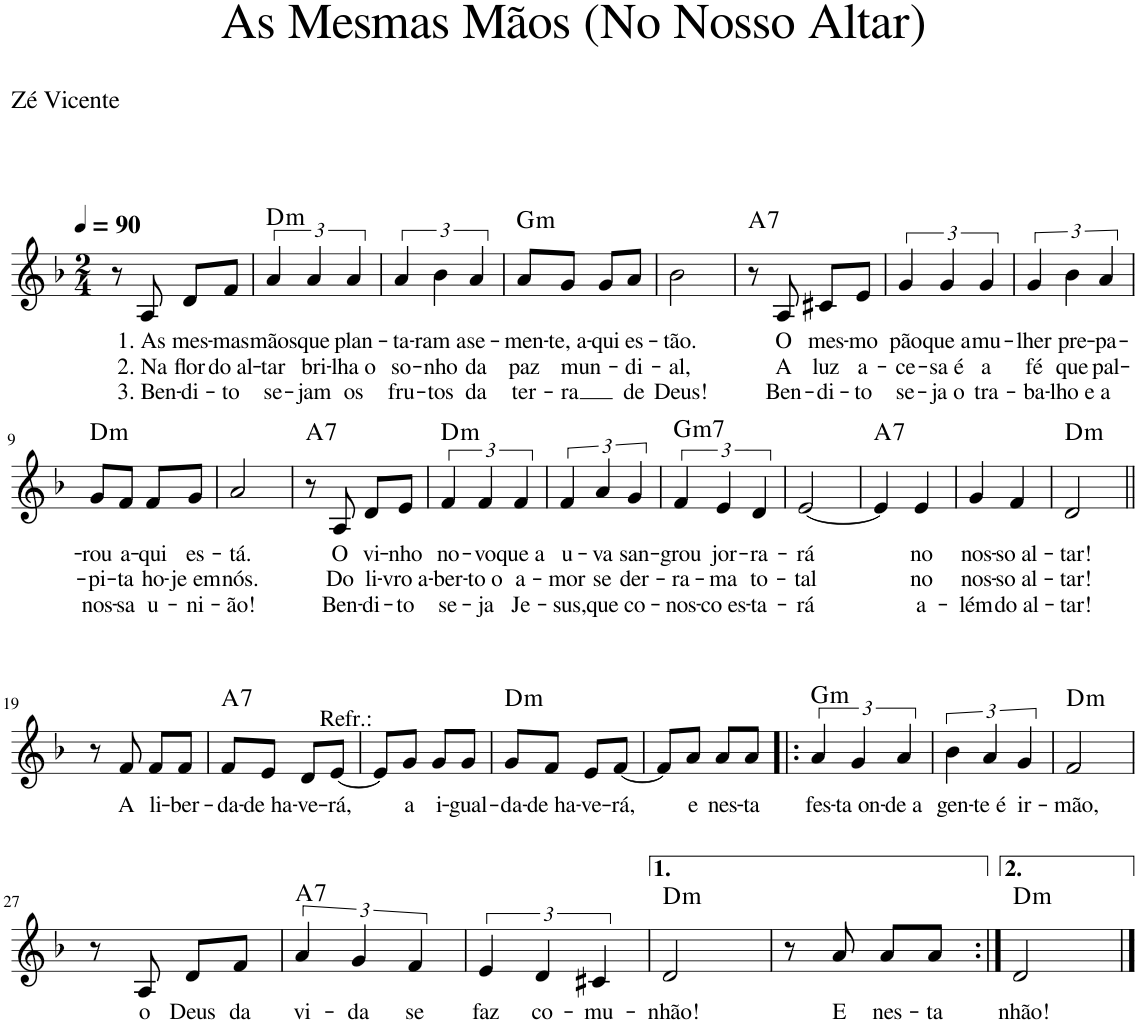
**kern	**text	**text	**text	**harte
*part1	*part1	*part1	*part1	*part1
*staff1	*staff1	*staff1	*staff1	*
*I"Voz	*	*	*	*
*I'Vo.	*	*	*	*
*clefG2	*	*	*	*
*k[b-]	*	*	*	*
*M2/4	*	*	*	*
*MM90	*	*	*	*
=1	=1	=1	=1	=1
8r	.	.	.	.
!	!LO:LY:b	!LO:LY:b	!LO:LY:b	!
8A/	1. As	2. Na	3. Ben-	.
!	!LO:LY:b	!LO:LY:b	!LO:LY:b	!
8d/L	mes-	flor	-di-	.
!	!LO:LY:b	!LO:LY:b	!LO:LY:b	!
8f/J	-mas	do al-	-to	.
=2	=2	=2	=2	=2
!	!LO:LY:b	!LO:LY:b	!LO:LY:b	!LO:H:kt=m
6a/	mãos	-tar	se-	D:min
!	!LO:LY:b	!LO:LY:b	!LO:LY:b	!
6a/	que	bri-	-jam	.
!	!LO:LY:b	!LO:LY:b	!LO:LY:b	!
6a/	plan-	-lha o	os	.
=3	=3	=3	=3	=3
!	!LO:LY:b	!LO:LY:b	!LO:LY:b	!
6a/	-ta-	so-	fru-	.
!	!LO:LY:b	!LO:LY:b	!LO:LY:b	!
6b-\	-ram a	-nho	-tos	.
!	!LO:LY:b	!LO:LY:b	!LO:LY:b	!
6a/	se-	da	da	.
=4	=4	=4	=4	=4
!	!LO:LY:b	!LO:LY:b	!LO:LY:b	!LO:H:kt=m
8a/L	-men-	paz	ter-	G:min
!	!LO:LY:b	!LO:LY:b	!LO:LY:b	!
8g/J	-te, a-	mun-	-ra	.
!	!LO:LY:b	!	!	!
8g/L	-qui	.	.	.
!	!LO:LY:b	!LO:LY:b	!LO:LY:b	!
8a/J	es-	-di-	de	.
=5	=5	=5	=5	=5
!	!LO:LY:b	!LO:LY:b	!LO:LY:b	!
2b-\	-tão.	-al,	Deus!	.
=6	=6	=6	=6	=6
!	!	!	!	!LO:H:kt=7
8r	.	.	.	A:7
!	!LO:LY:b	!LO:LY:b	!LO:LY:b	!
8A/	O	A	Ben-	.
!	!LO:LY:b	!LO:LY:b	!LO:LY:b	!
8c#X/L	mes-	luz	-di-	.
!	!LO:LY:b	!LO:LY:b	!LO:LY:b	!
8e/J	-mo	a-	-to	.
=7	=7	=7	=7	=7
!	!LO:LY:b	!LO:LY:b	!LO:LY:b	!
6g/	pão	-ce-	se-	.
!	!LO:LY:b	!LO:LY:b	!LO:LY:b	!
6g/	que a	-sa é	-ja o	.
!	!LO:LY:b	!LO:LY:b	!LO:LY:b	!
6g/	mu-	a	tra-	.
=8	=8	=8	=8	=8
!	!LO:LY:b	!LO:LY:b	!LO:LY:b	!
6g/	-lher	fé	-ba-	.
!	!LO:LY:b	!LO:LY:b	!LO:LY:b	!
6b-\	pre-	que	-lho e	.
!	!LO:LY:b	!LO:LY:b	!LO:LY:b	!
6a/	-pa-	pal-	a	.
!!LO:LB:g=z
=9	=9	=9	=9	=9
!	!LO:LY:b	!LO:LY:b	!LO:LY:b	!LO:H:kt=m
8g/L	-rou	-pi-	nos-	D:min
!	!LO:LY:b	!LO:LY:b	!LO:LY:b	!
8f/J	a-	-ta	-sa	.
!	!LO:LY:b	!LO:LY:b	!LO:LY:b	!
8f/L	-qui	ho-	u-	.
!	!LO:LY:b	!LO:LY:b	!LO:LY:b	!
8g/J	es-	-je em	-ni-	.
=10	=10	=10	=10	=10
!	!LO:LY:b	!LO:LY:b	!LO:LY:b	!
2a/	-tá.	nós.	-ão!	.
=11	=11	=11	=11	=11
!LO:TX:b:t=Refr.&colon;	!	!	!	!LO:H:kt=7
8r	.	.	.	A:7
!	!LO:LY:b	!LO:LY:b	!LO:LY:b	!
8A/	O	Do	Ben-	.
!	!LO:LY:b	!LO:LY:b	!LO:LY:b	!
8d/L	vi-	li-	-di-	.
!	!LO:LY:b	!LO:LY:b	!LO:LY:b	!
8e/J	-nho	-vro a-	-to	.
=12	=12	=12	=12	=12
!	!LO:LY:b	!LO:LY:b	!LO:LY:b	!LO:H:kt=m
6f/	no-	-ber-	se-	D:min
!	!LO:LY:b	!LO:LY:b	!LO:LY:b	!
6f/	-vo	-to o	-ja	.
!	!LO:LY:b	!LO:LY:b	!LO:LY:b	!
6f/	que a	a-	Je-	.
=13	=13	=13	=13	=13
!	!LO:LY:b	!LO:LY:b	!LO:LY:b	!
6f/	u-	-mor	-sus,	.
!	!LO:LY:b	!LO:LY:b	!LO:LY:b	!
6a/	-va	se	que	.
!	!LO:LY:b	!LO:LY:b	!LO:LY:b	!
6g/	san-	der-	co-	.
=14	=14	=14	=14	=14
!	!LO:LY:b	!LO:LY:b	!LO:LY:b	!LO:H:kt=m7
6f/	-grou	-ra-	-nos-	G:min7
!	!LO:LY:b	!LO:LY:b	!LO:LY:b	!
6e/	jor-	-ma	-co es-	.
!	!LO:LY:b	!LO:LY:b	!LO:LY:b	!
6d/	-ra-	to-	-ta-	.
=15	=15	=15	=15	=15
!	!LO:LY:b	!LO:LY:b	!LO:LY:b	!
[2e/	-rá	-tal	-rá	.
=16	=16	=16	=16	=16
!	!	!	!	!LO:H:kt=7
4e/]	.	.	.	A:7
!	!LO:LY:b	!LO:LY:b	!LO:LY:b	!
4e/	no	no	a-	.
=17	=17	=17	=17	=17
!	!LO:LY:b	!LO:LY:b	!LO:LY:b	!
4g/	nos-	nos-	-lém	.
!	!LO:LY:b	!LO:LY:b	!LO:LY:b	!
4f/	-so al-	-so al-	do al-	.
=18	=18	=18	=18	=18
!	!LO:LY:b	!LO:LY:b	!LO:LY:b	!LO:H:kt=m
2d/	-tar!	-tar!	-tar!	D:min
!!LO:LB:g=z
=19||	=19||	=19||	=19||	=19||
8r	.	.	.	.
!	!LO:LY:b	!	!	!
8f/	A	.	.	.
!	!LO:LY:b	!	!	!
8f/L	li-	.	.	.
!	!LO:LY:b	!	!	!
8f/J	-ber-	.	.	.
=20	=20	=20	=20	=20
!	!LO:LY:b	!	!	!LO:H:kt=7
8f/L	-da-	.	.	A:7
!	!LO:LY:b	!	!	!
8e/J	-de ha-	.	.	.
!	!LO:LY:b	!	!	!
8d/L	-ve-	.	.	.
!	!LO:LY:b	!	!	!
[8e/J	-rá,	.	.	.
=21	=21	=21	=21	=21
8e/L]	.	.	.	.
!	!LO:LY:b	!	!	!
8g/J	a	.	.	.
!	!LO:LY:b	!	!	!
8g/L	i-	.	.	.
!	!LO:LY:b	!	!	!
8g/J	-gual-	.	.	.
=22	=22	=22	=22	=22
!	!LO:LY:b	!	!	!LO:H:kt=m
8g/L	-da-	.	.	D:min
!	!LO:LY:b	!	!	!
8f/J	-de ha-	.	.	.
!	!LO:LY:b	!	!	!
8e/L	-ve-	.	.	.
!	!LO:LY:b	!	!	!
[8f/J	-rá,	.	.	.
=23	=23	=23	=23	=23
8f/L]	.	.	.	.
!	!LO:LY:b	!	!	!
8a/J	e	.	.	.
!	!LO:LY:b	!	!	!
8a/L	nes-	.	.	.
!	!LO:LY:b	!	!	!
8a/J	-ta	.	.	.
=24!|:	=24!|:	=24!|:	=24!|:	=24!|:
!	!LO:LY:b	!	!	!LO:H:kt=m
6a/	fes-	.	.	G:min
!	!LO:LY:b	!	!	!
6g/	-ta on-	.	.	.
!	!LO:LY:b	!	!	!
6a/	-de a	.	.	.
=25	=25	=25	=25	=25
!	!LO:LY:b	!	!	!
6b-\	gen-	.	.	.
!	!LO:LY:b	!	!	!
6a/	-te é	.	.	.
!	!LO:LY:b	!	!	!
6g/	ir-	.	.	.
=26	=26	=26	=26	=26
!	!LO:LY:b	!	!	!LO:H:kt=m
2f/	-mão,	.	.	D:min
!!LO:LB:g=z
=27	=27	=27	=27	=27
8r	.	.	.	.
!	!LO:LY:b	!	!	!
8A/	o	.	.	.
!	!LO:LY:b	!	!	!
8d/L	Deus	.	.	.
!	!LO:LY:b	!	!	!
8f/J	da	.	.	.
=28	=28	=28	=28	=28
!	!LO:LY:b	!	!	!LO:H:kt=7
6a/	vi-	.	.	A:7
!	!LO:LY:b	!	!	!
6g/	-da	.	.	.
!	!LO:LY:b	!	!	!
6f/	se	.	.	.
=29	=29	=29	=29	=29
!	!LO:LY:b	!	!	!
6e/	faz	.	.	.
!	!LO:LY:b	!	!	!
6d/	co-	.	.	.
!	!LO:LY:b	!	!	!
6c#X/	-mu-	.	.	.
=30	=30	=30	=30	=30
!	!LO:LY:b	!	!	!LO:H:kt=m
2d/	-nhão!	.	.	D:min
=31	=31	=31	=31	=31
8r	.	.	.	.
!	!LO:LY:b	!	!	!
8a/	E	.	.	.
!	!LO:LY:b	!	!	!
8a/L	nes-	.	.	.
!	!LO:LY:b	!	!	!
8a/J	-ta	.	.	.
=32:|!	=32:|!	=32:|!	=32:|!	=32:|!
!	!LO:LY:b	!	!	!LO:H:kt=m
2d/	nhão!	.	.	D:min
==	==	==	==	==
*-	*-	*-	*-	*-
